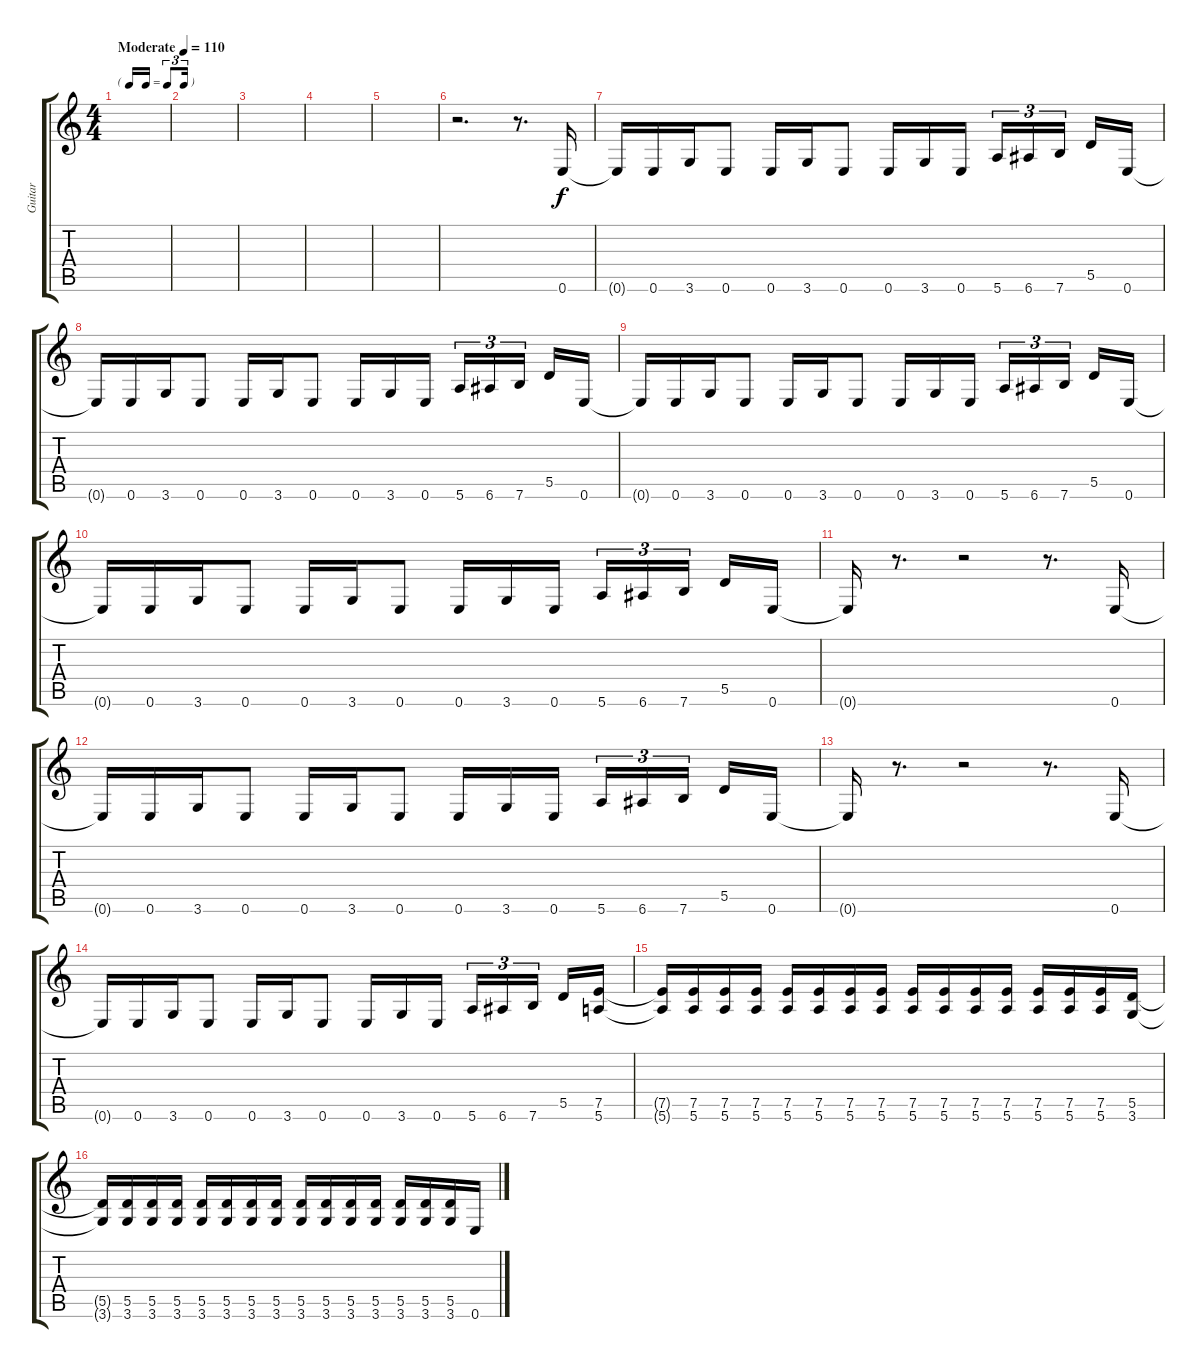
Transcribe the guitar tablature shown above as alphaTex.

\track ("Guitar" "Guitar") {instrument distortionguitar}
\staff {score tabs}
\tuning (E4 B3 G3 D3 A2 E2) {hide}
\ts (4 4)
\tf triplet16th
\tempo (110 "Moderate")
\clef g2
\ks c
|
|
|
|
|
r.2{d} r.8{d} 0.6.16 |
0.6{t}.16 0.6.16 3.6.16 0.6.8 0.6.16 3.6.16 0.6.8 0.6.16 3.6.16 0.6.16 5.6.16{tu (3 2)} 6.6.16{tu (3 2)} 7.6.16{tu (3 2) beam splitsecondary} 5.5.16 0.6.16 |
0.6{t}.16 0.6.16 3.6.16 0.6.8 0.6.16 3.6.16 0.6.8 0.6.16 3.6.16 0.6.16 5.6.16{tu (3 2)} 6.6.16{tu (3 2)} 7.6.16{tu (3 2) beam splitsecondary} 5.5.16 0.6.16 |
0.6{t}.16 0.6.16 3.6.16 0.6.8 0.6.16 3.6.16 0.6.8 0.6.16 3.6.16 0.6.16 5.6.16{tu (3 2)} 6.6.16{tu (3 2)} 7.6.16{tu (3 2) beam splitsecondary} 5.5.16 0.6.16 |
0.6{t}.16 0.6.16 3.6.16 0.6.8 0.6.16 3.6.16 0.6.8 0.6.16 3.6.16 0.6.16 5.6.16{tu (3 2)} 6.6.16{tu (3 2)} 7.6.16{tu (3 2) beam splitsecondary} 5.5.16 0.6.16 |
0.6{t}.16 r.8{d} r.2 r.8{d} 0.6.16 |
0.6{t}.16 0.6.16 3.6.16 0.6.8 0.6.16 3.6.16 0.6.8 0.6.16 3.6.16 0.6.16 5.6.16{tu (3 2)} 6.6.16{tu (3 2)} 7.6.16{tu (3 2) beam splitsecondary} 5.5.16 0.6.16 |
0.6{t}.16 r.8{d} r.2 r.8{d} 0.6.16 |
0.6{t}.16 0.6.16 3.6.16 0.6.8 0.6.16 3.6.16 0.6.8 0.6.16 3.6.16 0.6.16 5.6.16{tu (3 2)} 6.6.16{tu (3 2)} 7.6.16{tu (3 2) beam splitsecondary} 5.5.16 (7.5 5.6).16 |
(7.5{t} 5.6{t}).16 (7.5 5.6).16 (7.5 5.6).16 (7.5 5.6).16 (7.5 5.6).16 (7.5 5.6).16 (7.5 5.6).16 (7.5 5.6).16 (7.5 5.6).16 (7.5 5.6).16 (7.5 5.6).16 (7.5 5.6).16 (7.5 5.6).16 (7.5 5.6).16 (7.5 5.6).16 (5.5 3.6).16 |
(5.5{t} 3.6{t}).16 (5.5 3.6).16 (5.5 3.6).16 (5.5 3.6).16 (5.5 3.6).16 (5.5 3.6).16 (5.5 3.6).16 (5.5 3.6).16 (5.5 3.6).16 (5.5 3.6).16 (5.5 3.6).16 (5.5 3.6).16 (5.5 3.6).16 (5.5 3.6).16 (5.5 3.6).16 0.6.16
